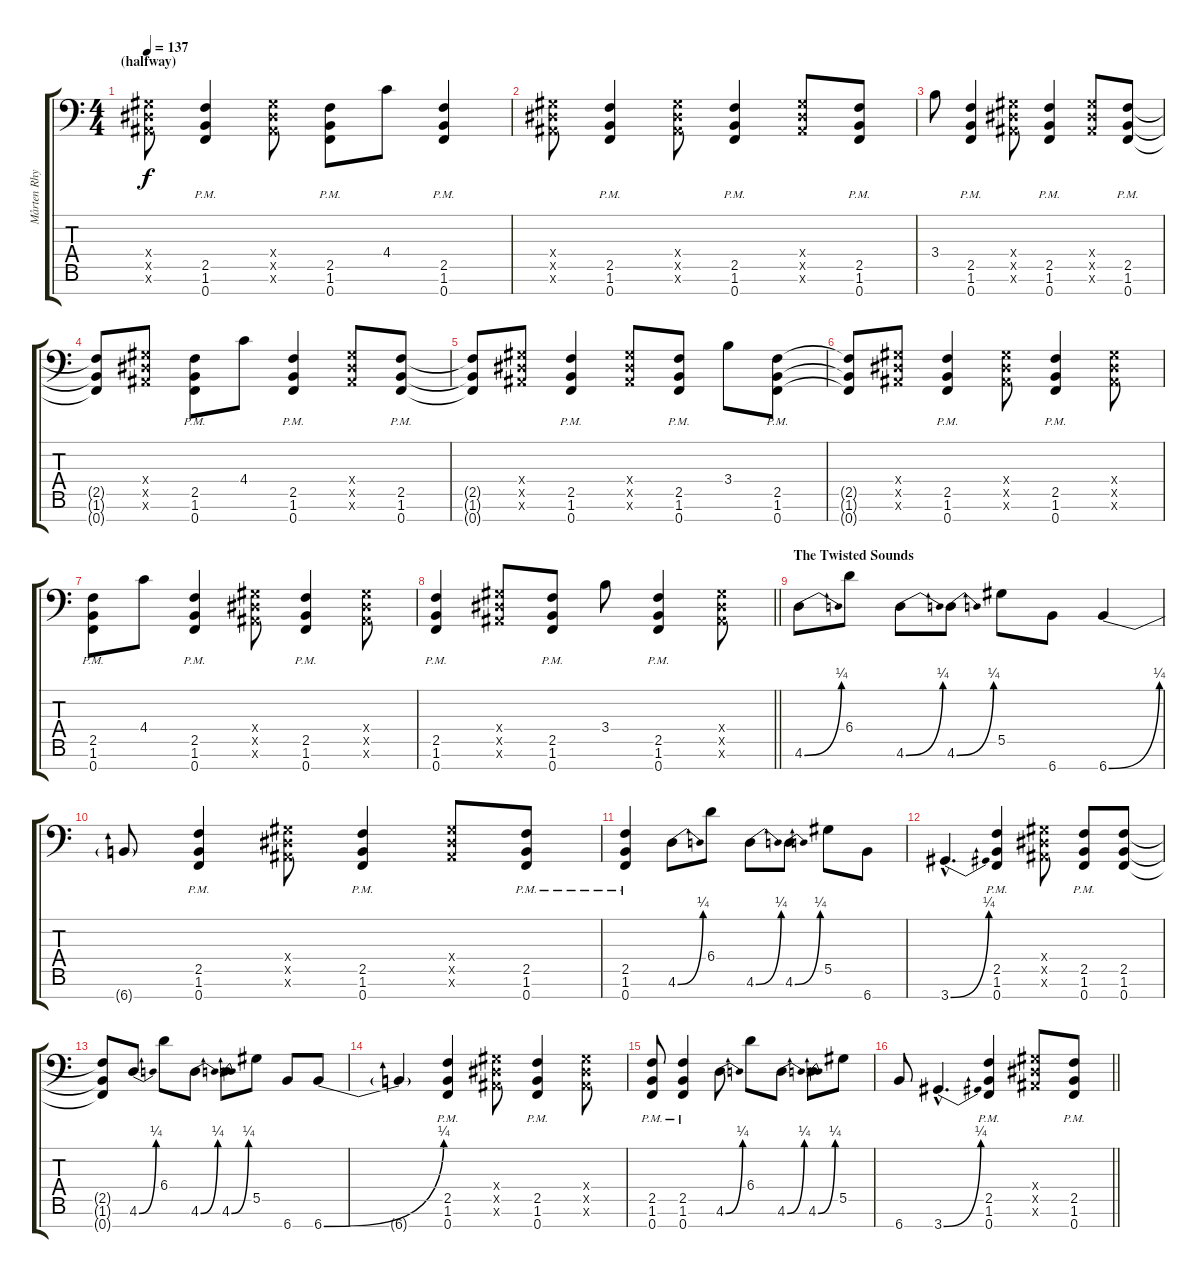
\track ("Mårten Rhythm" "Mårten Rhy") {instrument distortionguitar}
\staff {score tabs}
\tuning (Bb3 Gb3 Db3 Ab2 Eb2 Bb1 F1) {hide}
\ts (4 4)
\section ("" "(halfway)")
\tempo 137
\clef f4
\ks c
(0.4{x} 0.5{x} 0.6{x}).8{dy f} (2.5{pm} 1.6{pm} 0.7{pm}).4 (0.4{x} 0.5{x} 0.6{x}).8 (2.5{pm} 1.6 0.7).8 4.4.8 (2.5{pm} 1.6{pm} 0.7{pm}).4 |
(0.4{x} 0.5{x} 0.6{x}).8 (2.5{pm} 1.6{pm} 0.7{pm}).4 (0.4{x} 0.5{x} 0.6{x}).8 (2.5{pm} 1.6{pm} 0.7{pm}).4 (0.4{x} 0.5{x} 0.6{x}).8 (2.5{pm} 1.6 0.7).8 |
3.4.8 (2.5{pm} 1.6{pm} 0.7{pm}).4 (0.4{x} 0.5{x} 0.6{x}).8 (2.5{pm} 1.6{pm} 0.7{pm}).4 (0.4{x} 0.5{x} 0.6{x}).8 (2.5{pm} 1.6{pm} 0.7{pm}).8 |
(2.5{t} 1.6{t} 0.7{t}).8 (0.4{x} 0.5{x} 0.6{x}).8 (2.5{pm} 1.6 0.7).8 4.4.8 (2.5{pm} 1.6{pm} 0.7{pm}).4 (0.4{x} 0.5{x} 0.6{x}).8 (2.5{pm} 1.6 0.7).8 |
(2.5{t} 1.6{t} 0.7{t}).8 (0.4{x} 0.5{x} 0.6{x}).8 (2.5{pm} 1.6{pm} 0.7{pm}).4 (0.4{x} 0.5{x} 0.6{x}).8 (2.5{pm} 1.6 0.7).8 3.4.8 (2.5{pm} 1.6{pm} 0.7{pm}).8 |
(2.5{t} 1.6{t} 0.7{t}).8 (0.4{x} 0.5{x} 0.6{x}).8 (2.5{pm} 1.6{pm} 0.7{pm}).4 (0.4{x} 0.5{x} 0.6{x}).8 (2.5{pm} 1.6{pm} 0.7{pm}).4 (0.4{x} 0.5{x} 0.6{x}).8 |
(2.5{pm} 1.6 0.7).8 4.4.8 (2.5{pm} 1.6{pm} 0.7{pm}).4 (0.4{x} 0.5{x} 0.6{x}).8 (2.5{pm} 1.6{pm} 0.7{pm}).4 (0.4{x} 0.5{x} 0.6{x}).8 |
\barLineRight lightlight
(2.5{pm} 1.6{pm} 0.7{pm}).4 (0.4{x} 0.5{x} 0.6{x}).8 (2.5{pm} 1.6 0.7).8 3.4.8 (2.5{pm} 1.6{pm} 0.7{pm}).4 (0.4{x} 0.5{x} 0.6{x}).8 |
\section ("" "The Twisted Sounds")
4.6{be (bend 0 0 60 1)}.8 6.4.8 4.6{be (bend 0 0 60 1)}.8 4.6{be (bend 0 0 60 1)}.8 5.5.8 6.7.8 6.7{be (bend 0 0 60 1)}.4 |
6.7{t}.8 (2.5{pm} 1.6{pm} 0.7{pm}).4 (0.4{x} 0.5{x} 0.6{x}).8 (2.5{pm} 1.6{pm} 0.7{pm}).4 (0.4{x} 0.5{x} 0.6{x}).8 (2.5{pm} 1.6{pm} 0.7{pm}).8 |
(2.5{pm} 1.6{pm} 0.7{pm}).4 4.6{be (bend 0 0 60 1)}.8 6.4.8 4.6{be (bend 0 0 60 1)}.8 4.6{be (bend 0 0 60 1)}.8 5.5.8 6.7.8 |
3.7{be (bend 0 0 60 1) hac}.4{d} (2.5{pm} 1.6{pm} 0.7{pm}).4 (0.4{x} 0.5{x} 0.6{x}).8 (2.5{pm} 1.6{pm} 0.7{pm}).8 (2.5 1.6 0.7).8 |
(2.5{t} 1.6{t} 0.7{t}).8 4.6{be (bend 0 0 60 1)}.8 6.4.8 4.6{be (bend 0 0 60 1)}.8 4.6{be (bend 0 0 60 1)}.8 5.5.8 6.7.8 6.7{be (bend 0 0 60 1)}.8 |
6.7{t}.4 (2.5{pm} 1.6{pm} 0.7{pm}).4 (0.4{x} 0.5{x} 0.6{x}).8 (2.5{pm} 1.6{pm} 0.7{pm}).4 (0.4{x} 0.5{x} 0.6{x}).8 |
(2.5{pm} 1.6{pm} 0.7{pm}).8 (2.5{pm} 1.6{pm} 0.7{pm}).4 4.6{be (bend 0 0 60 1)}.8 6.4.8 4.6{be (bend 0 0 60 1)}.8 4.6{be (bend 0 0 60 1)}.8 5.5.8 |
\barLineRight lightlight
6.7.8 3.7{be (bend 0 0 60 1) hac}.4{d} (2.5{pm} 1.6{pm} 0.7{pm}).4 (0.4{x} 0.5{x} 0.6{x}).8 (2.5{pm} 1.6{pm} 0.7{pm}).8
